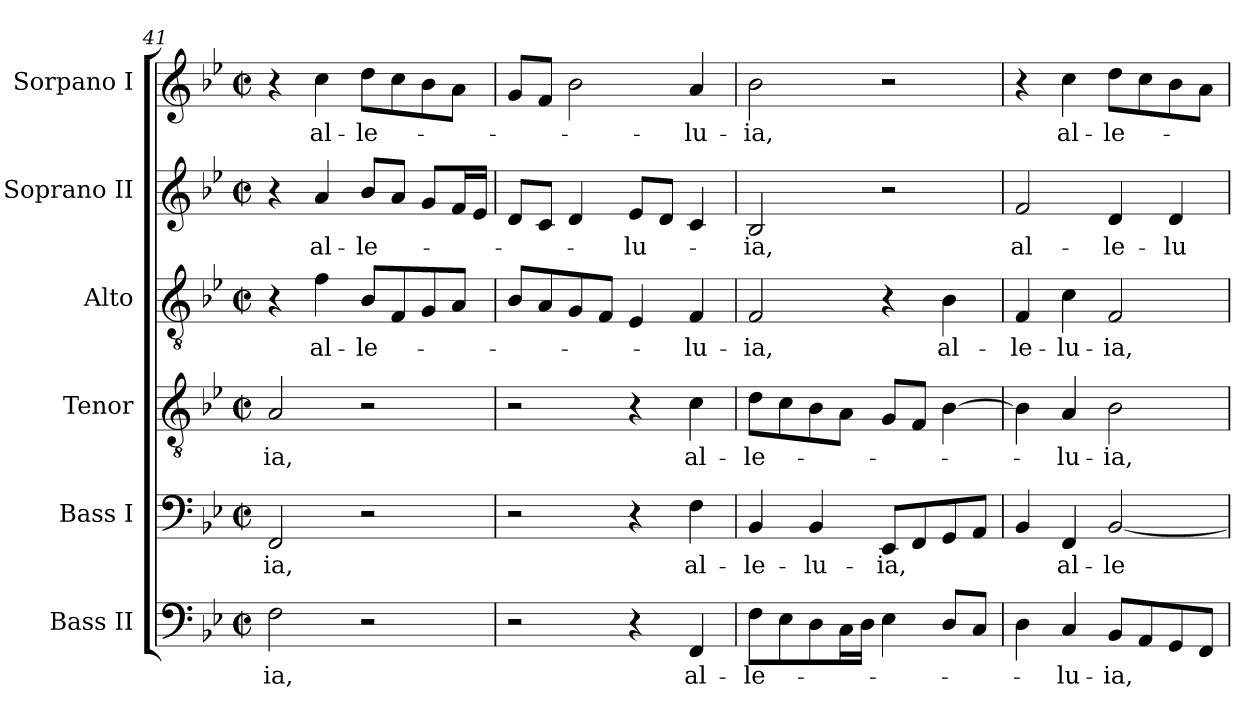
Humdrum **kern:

**kern	**text	**kern	**text	**kern	**text	**kern	**text	**kern	**text	**kern	**text
*part6	*part6	*part5	*part5	*part4	*part4	*part3	*part3	*part2	*part2	*part1	*part1
*staff6	*staff6	*staff5	*staff5	*staff4	*staff4	*staff3	*staff3	*staff2	*staff2	*staff1	*staff1
*I"Bass II	*	*I"Bass I	*	*I"Tenor	*	*I"Alto	*	*I"Soprano II	*	*I"Sorpano I	*
*clefF4	*	*clefF4	*	*clefGv2	*	*clefGv2	*	*clefG2	*	*clefG2	*
*	*	*	*	*ITrd7c12	*	*	*	*	*	*	*
*k[b-e-]	*	*k[b-e-]	*	*k[b-e-]	*	*k[b-e-]	*	*k[b-e-]	*	*k[b-e-]	*
*B-:	*	*B-:	*	*B-:	*	*B-:	*	*B-:	*	*B-:	*
*M2/2	*	*M2/2	*	*M2/2	*	*M2/2	*	*M2/2	*	*M2/2	*
*met(c|)	*	*met(c|)	*	*met(c|)	*	*met(c|)	*	*met(c|)	*	*met(c|)	*
=41	=41	=41	=41	=41	=41	=41	=41	=41	=41	=41	=41
!	!LO:LY:b:color=#000000	!	!	!	!	!	!	!	!	!	!
!	!	!	!LO:LY:b:color=#000000	!	!	!	!	!	!	!	!
!	!	!	!	!	!LO:LY:b:color=#000000	!	!	!	!	!	!
2Fi\	-ia,	2FFi/	-ia,	2AAi/	-ia,	4r	.	4r	.	4r	.
!	!	!	!	!	!	!	!LO:LY:b:color=#000000	!	!	!	!
!	!	!	!	!	!	!	!	!	!LO:LY:b:color=#000000	!	!
!	!	!	!	!	!	!	!	!	!	!	!LO:LY:b:color=#000000
.	.	.	.	.	.	4fi\	al-	4ai/	al-	4cci\	al-
!	!	!	!	!	!	!	!LO:LY:b:color=#000000	!	!	!	!
!	!	!	!	!	!	!	!	!	!LO:LY:b:color=#000000	!	!
!	!	!	!	!	!	!	!	!	!	!	!LO:LY:b:color=#000000
2r	.	2r	.	2r	.	8B-i/L	-le-	8b-i/L	-le-	8ddi\L	-le-
.	.	.	.	.	.	8Fi/	.	8ai/J	.	8cci\	.
.	.	.	.	.	.	8Gi/	.	8gi/L	.	8b-i\	.
.	.	.	.	.	.	8Ai/J	.	16fi/L	.	8ai\J	.
.	.	.	.	.	.	.	.	16e-i/JJ	.	.	.
=42	=42	=42	=42	=42	=42	=42	=42	=42	=42	=42	=42
2r	.	2r	.	2r	.	8B-i/L	.	8di/L	.	8gi/L	.
.	.	.	.	.	.	8Ai/	.	8ci/J	.	8fi/J	.
.	.	.	.	.	.	8Gi/	.	4di/	.	2b-i\	.
.	.	.	.	.	.	8Fi/J	.	.	.	.	.
!	!	!	!	!	!	!	!	!	!LO:LY:b:color=#000000	!	!
4r	.	4r	.	4r	.	4E-i/	.	8e-i/L	-lu-	.	.
.	.	.	.	.	.	.	.	8di/J	.	.	.
!	!LO:LY:b:color=#000000	!	!	!	!	!	!	!	!	!	!
!	!	!	!LO:LY:b:color=#000000	!	!	!	!	!	!	!	!
!	!	!	!	!	!LO:LY:b:color=#000000	!	!	!	!	!	!
!	!	!	!	!	!	!	!LO:LY:b:color=#000000	!	!	!	!
!	!	!	!	!	!	!	!	!	!	!	!LO:LY:b:color=#000000
4FFi/	al-	4Fi\	al-	4Ci\	al-	4Fi/	-lu-	4ci/	.	4ai/	-lu-
=43	=43	=43	=43	=43	=43	=43	=43	=43	=43	=43	=43
!	!LO:LY:b:color=#000000	!	!	!	!	!	!	!	!	!	!
!	!	!	!LO:LY:b:color=#000000	!	!	!	!	!	!	!	!
!	!	!	!	!	!LO:LY:b:color=#000000	!	!	!	!	!	!
!	!	!	!	!	!	!	!LO:LY:b:color=#000000	!	!	!	!
!	!	!	!	!	!	!	!	!	!LO:LY:b:color=#000000	!	!
!	!	!	!	!	!	!	!	!	!	!	!LO:LY:b:color=#000000
8Fi\L	-le-	4BB-i/	-le-	8Di\L	-le-	2Fi/	-ia,	2B-i/	-ia,	2b-i\	-ia,
8E-i\	.	.	.	8Ci\	.	.	.	.	.	.	.
!	!	!	!LO:LY:b:color=#000000	!	!	!	!	!	!	!	!
8Di\	.	4BB-i/	-lu-	8BB-i\	.	.	.	.	.	.	.
16Ci\L	.	.	.	8AAi\J	.	.	.	.	.	.	.
16Di\JJ	.	.	.	.	.	.	.	.	.	.	.
!	!	!	!LO:LY:b:color=#000000	!	!	!	!	!	!	!	!
4E-i\	.	8EE-i/L	-ia,	8GGi/L	.	4r	.	2r	.	2r	.
.	.	8FFi/	.	8FFi/J	.	.	.	.	.	.	.
!	!	!	!	!	!	!	!LO:LY:b:color=#000000	!	!	!	!
8Di/L	.	8GGi/	.	[>4BB-i\	.	4B-i\	al-	.	.	.	.
8Ci/J	.	8AAi/J	.	.	.	.	.	.	.	.	.
=44	=44	=44	=44	=44	=44	=44	=44	=44	=44	=44	=44
!	!	!	!	!	!	!	!LO:LY:b:color=#000000	!	!	!	!
!	!	!	!	!	!	!	!	!	!LO:LY:b:color=#000000	!	!
4Di\	.	4BB-i/	.	4BB-i\]	.	4Fi/	-le-	2fi/	al-	4r	.
!	!LO:LY:b:color=#000000	!	!	!	!	!	!	!	!	!	!
!	!	!	!LO:LY:b:color=#000000	!	!	!	!	!	!	!	!
!	!	!	!	!	!LO:LY:b:color=#000000	!	!	!	!	!	!
!	!	!	!	!	!	!	!LO:LY:b:color=#000000	!	!	!	!
!	!	!	!	!	!	!	!	!	!	!	!LO:LY:b:color=#000000
4Ci/	-lu-	4FFi/	al-	4AAi/	-lu-	4ci\	-lu-	.	.	4cci\	al-
!	!LO:LY:b:color=#000000	!	!	!	!	!	!	!	!	!	!
!	!	!	!LO:LY:b:color=#000000	!	!	!	!	!	!	!	!
!	!	!	!	!	!LO:LY:b:color=#000000	!	!	!	!	!	!
!	!	!	!	!	!	!	!LO:LY:b:color=#000000	!	!	!	!
!	!	!	!	!	!	!	!	!	!LO:LY:b:color=#000000	!	!
!	!	!	!	!	!	!	!	!	!	!	!LO:LY:b:color=#000000
8BB-i/L	-ia,	[<2BB-i/	-le-	2BB-i\	-ia,	2Fi/	-ia,	4di/	-le-	8ddi\L	-le-
8AAi/	.	.	.	.	.	.	.	.	.	8cci\	.
!	!	!	!	!	!	!	!	!	!LO:LY:b:color=#000000	!	!
8GGi/	.	.	.	.	.	.	.	4di/	-lu-	8b-i\	.
8FFi/J	.	.	.	.	.	.	.	.	.	8ai\J	.
=	=	=	=	=	=	=	=	=	=	=	=
*-	*-	*-	*-	*-	*-	*-	*-	*-	*-	*-	*-
